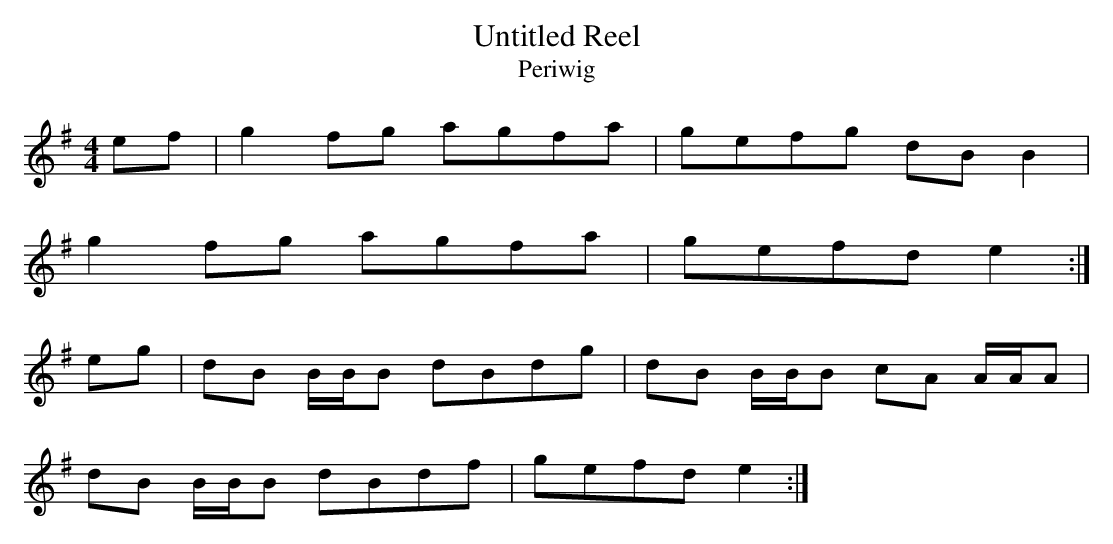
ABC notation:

X:1
T:Untitled Reel
T:Periwig
M:4/4
L:1/8
K:Em
ef | g2 fg    agfa | gefg     dB B2    |
     g2 fg    agfa | gefd     e2      :|
eg | dB B/B/B dBdg | dB B/B/B cA A/A/A |
     dB B/B/B dBdf | gefd     e2      :|
